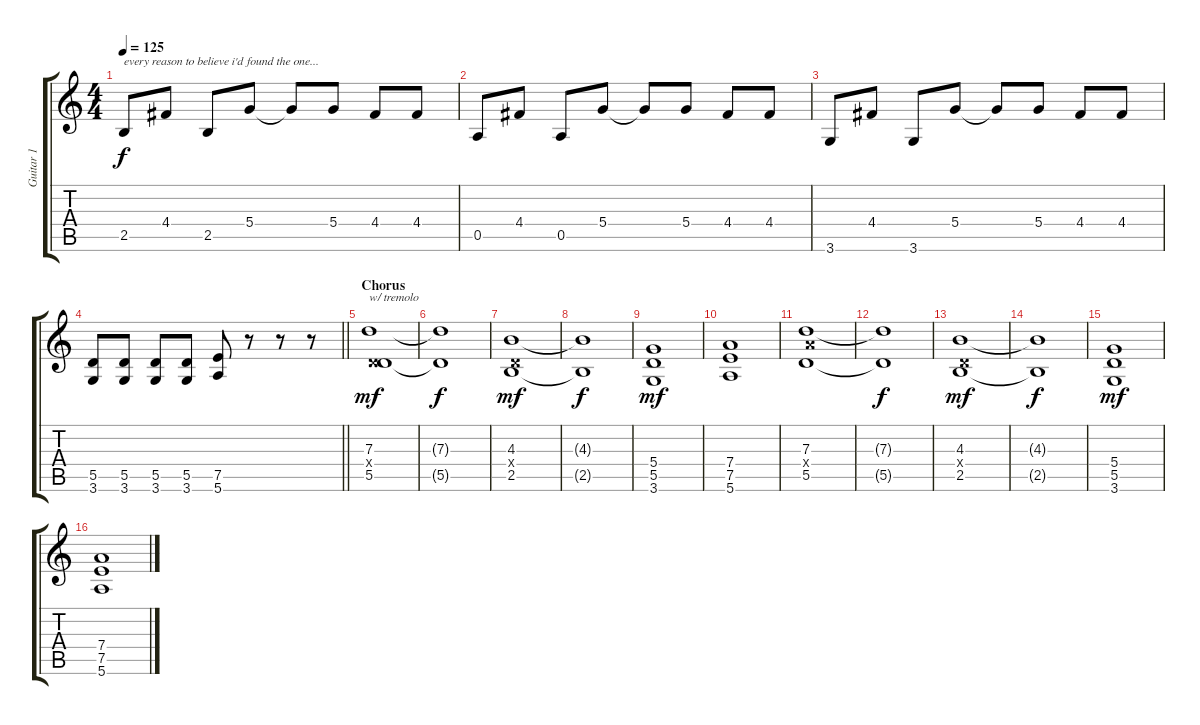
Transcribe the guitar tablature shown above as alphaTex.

\track ("Guitar 1" "Guitar 1") {instrument distortionguitar}
\staff {score tabs}
\tuning (E4 B3 G3 D3 A2 E2) {hide}
\ts (4 4)
\tempo 125
\clef g2
\ks c
2.5.8{txt "every reason to believe i'd found the one..." dy f} 4.4.8 2.5.8 5.4.8 5.4{t}.8 5.4.8 4.4.8 4.4.8 |
0.5.8 4.4.8 0.5.8 5.4.8 5.4{t}.8 5.4.8 4.4.8 4.4.8 |
3.6.8 4.4.8 3.6.8 5.4.8 5.4{t}.8 5.4.8 4.4.8 4.4.8 |
\barLineRight lightlight
(5.5 3.6).8{instrument distortionguitar} (5.5 3.6).8 (5.5 3.6).8 (5.5 3.6).8 (7.5 5.6).8 r.8 r.8 r.8 |
\section ("" "Chorus")
(7.3 0.4{x} 5.5).1{txt "w/ tremolo" dy mf} |
(7.3{t} 5.5{t}).1{dy f} |
(4.3 0.4{x} 2.5).1{dy mf} |
(4.3{t} 2.5{t}).1{dy f} |
(5.4 5.5 3.6).1{dy mf} |
(7.4 7.5 5.6).1 |
(7.3 7.4{x} 5.5).1 |
(7.3{t} 5.5{t}).1{dy f} |
(4.3 0.4{x} 2.5).1{dy mf} |
(4.3{t} 2.5{t}).1{dy f} |
(5.4 5.5 3.6).1{dy mf} |
(7.4 7.5 5.6).1
